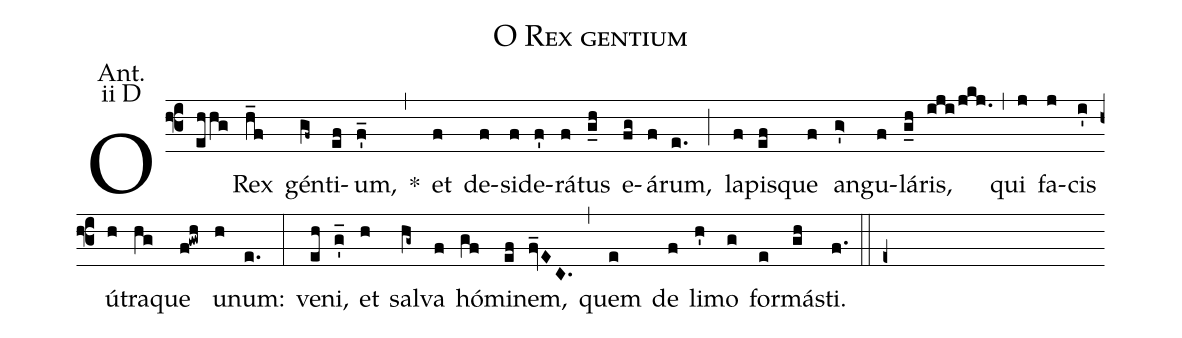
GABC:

name: O Rex gentium;
office-part: Antiphonae Majores Ad Magnificat;
mode: 2;
annotation: Ant.;
annotation: ii D;
%%
(f3) O(ehhg) Rex(h_f) g<v>\'e</v>n(gf~)ti(ef)um,(f_') *(,)
et(f) de(f)si(f)de(f')r<v>\'a</v>(f)tus(g_h) e(fg)<v>\'a</v>(f)rum,(e.) (;)
la(f)pis(ef)que(f) an(g>')gu(f)l<v>\'a</v>(g_h)ris,(iji/jkj.) (,)
qui(j) fa(j)cis(i') <v>\'u</v>(h)tra(hg)que(f!gwh) un(h)um:(e.) (:)
ve(eh)ni,(g_') et(h) sal(hg~)va(f) h<v>\'o</v>(gf)mi(ef)nem,(fv_EC.) (,)
quem(e) de(f) li(h')mo(g) for(e)m<v>\'a</v>(gh)sti.(f.) (::e+)
